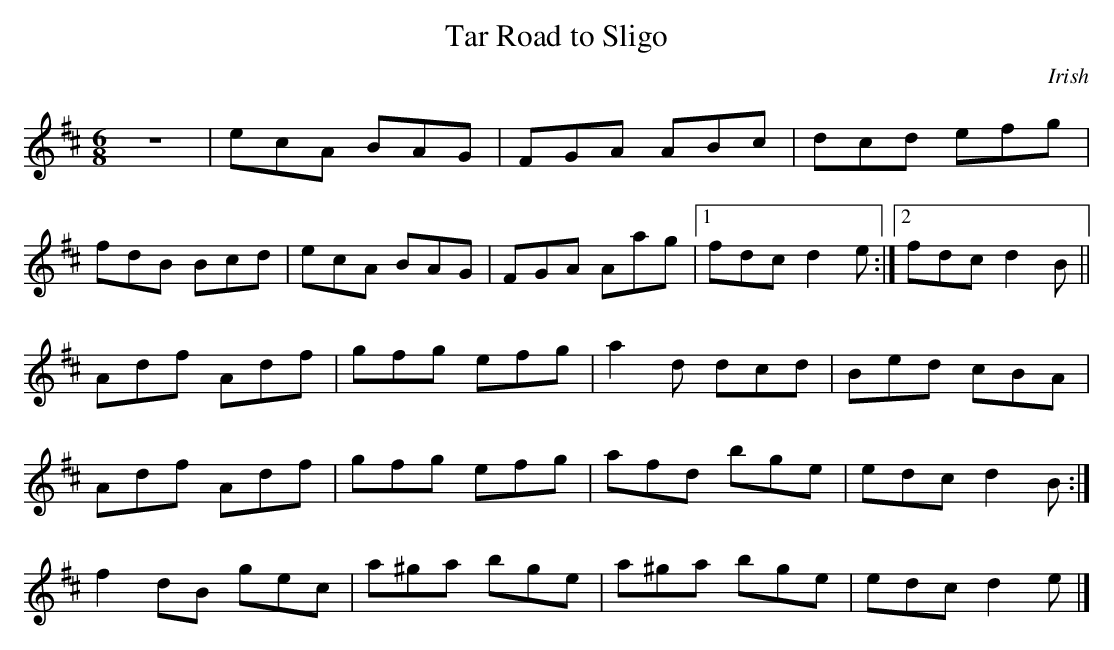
X:1
T:Tar Road to Sligo
M:6/8
K:D
z6 | ecA BAG | FGA ABc | dcd efg |
fdB Bcd | ecA BAG | FGA Aag |1 fdc d2 e :|2 fdc d2 B ||
Adf Adf | gfg efg | a2 d dcd | Bed cBA |
Adf Adf | gfg efg | afd bge | edc d2 B :|
f2dB gec | a^ga bge | a^ga bge | edc d2 e |]
